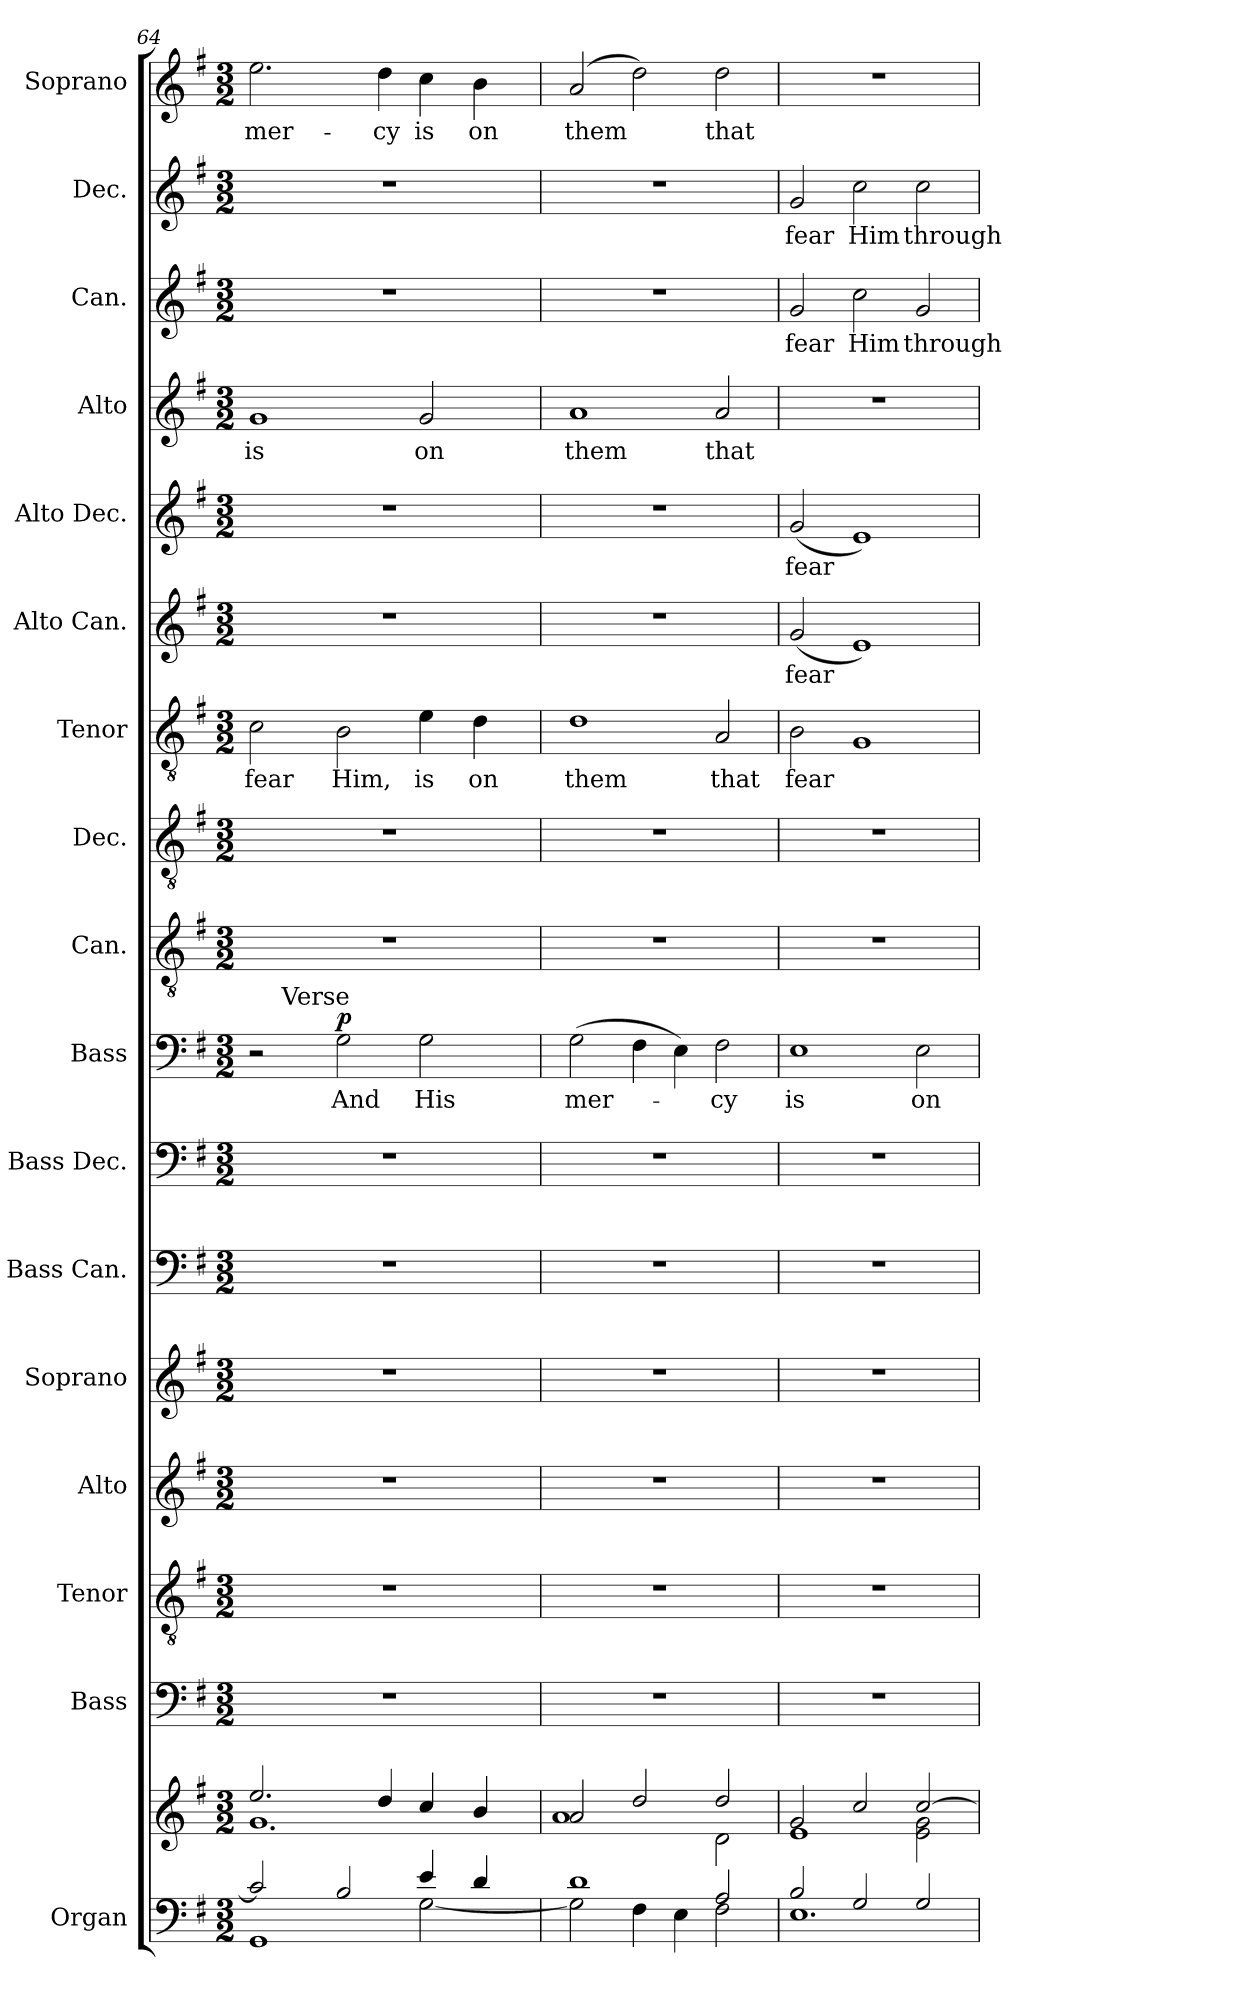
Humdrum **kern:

**kern	**kern	**kern	**kern	**kern	**kern	**kern	**kern	**kern	**text	**dynam	**kern	**kern	**kern	**text	**kern	**text	**kern	**text	**kern	**text	**kern	**text	**kern	**text	**kern	**text
*part17	*part17	*part16	*part15	*part14	*part13	*part12	*part11	*part10	*part10	*part10	*part9	*part8	*part7	*part7	*part6	*part6	*part5	*part5	*part4	*part4	*part3	*part3	*part2	*part2	*part1	*part1
*staff18	*staff17	*staff16	*staff15	*staff14	*staff13	*staff12	*staff11	*staff10	*staff10	*staff10	*staff9	*staff8	*staff7	*staff7	*staff6	*staff6	*staff5	*staff5	*staff4	*staff4	*staff3	*staff3	*staff2	*staff2	*staff1	*staff1
*I"Organ	*	*I"Bass	*I"Tenor	*I"Alto	*I"Soprano	*I"Bass Can.	*I"Bass Dec.	*I"Bass	*	*	*I"Can.	*I"Dec.	*I"Tenor	*	*I"Alto Can.	*	*I"Alto Dec.	*	*I"Alto	*	*I"Can.	*	*I"Dec.	*	*I"Soprano	*
*I'Org.	*	*I'B.	*I'T.	*I'A.	*I'S.	*I'B.   Can.	*I'Dec.	*I'B.	*	*	*	*I'Dec.	*I'T.	*	*I'A.   Can.	*	*I'Dec.	*	*I'A.	*	*	*	*I'Dec.	*	*I'S.	*
*clefF4	*clefG2	*clefF4	*clefGv2	*clefG2	*clefG2	*clefF4	*clefF4	*clefF4	*	*	*clefGv2	*clefGv2	*clefGv2	*	*clefG2	*	*clefG2	*	*clefG2	*	*clefG2	*	*clefG2	*	*clefG2	*
*	*	*	*ITrd7c12	*	*	*	*	*	*	*	*ITrd7c12	*ITrd7c12	*ITrd7c12	*	*	*	*	*	*	*	*	*	*	*	*	*
*k[f#]	*k[f#]	*k[f#]	*k[f#]	*k[f#]	*k[f#]	*k[f#]	*k[f#]	*k[f#]	*	*	*k[f#]	*k[f#]	*k[f#]	*	*k[f#]	*	*k[f#]	*	*k[f#]	*	*k[f#]	*	*k[f#]	*	*k[f#]	*
*G:	*G:	*G:	*G:	*G:	*G:	*G:	*G:	*G:	*	*	*G:	*G:	*G:	*	*G:	*	*G:	*	*G:	*	*G:	*	*G:	*	*G:	*
*M3/2	*M3/2	*M3/2	*M3/2	*M3/2	*M3/2	*M3/2	*M3/2	*M3/2	*	*	*M3/2	*M3/2	*M3/2	*	*M3/2	*	*M3/2	*	*M3/2	*	*M3/2	*	*M3/2	*	*M3/2	*
=64	=64	=64	=64	=64	=64	=64	=64	=64	=64	=64	=64	=64	=64	=64	=64	=64	=64	=64	=64	=64	=64	=64	=64	=64	=64	=64
*^	*^	*	*	*	*	*	*	*	*	*	*	*	*	*	*	*	*	*	*	*	*	*	*	*	*	*
!	!	!	!	!LO:N:vis=1	!LO:N:vis=1	!LO:N:vis=1	!LO:N:vis=1	!LO:N:vis=1	!LO:N:vis=1	!	!	!	!LO:N:vis=1	!LO:N:vis=1	!	!	!	!	!	!	!	!	!	!	!	!	!	!
!	!	!	!	!	!	!	!	!	!	!	!	!	!	!	!	!LO:LY:b:color=#000000	!LO:N:vis=1	!	!LO:N:vis=1	!	!	!	!	!	!	!	!	!
!	!	!	!	!	!	!	!	!	!	!	!	!	!	!	!	!	!	!	!	!	!	!LO:LY:b:color=#000000	!LO:N:vis=1	!	!LO:N:vis=1	!	!	!
!	!	!	!	!	!	!	!	!	!	!	!	!	!	!	!	!	!	!	!	!	!	!	!	!	!	!	!	!LO:LY:b:color=#000000
*	*	*	*	*	*	*	*	*	*	*^	*	*	*	*	*	*	*	*	*	*	*	*	*	*	*	*	*	*
2ci/]	1GGi	2.eei/	1.gi	1.r	1.r	1.r	1.r	1.r	1.r	2r	16ryy	.	.	1.r	1.r	2Ci\	fear	1.r	.	1.r	.	1gi	is	1.r	.	1.r	.	2.eei\	mer-
.	.	.	.	.	.	.	.	.	.	.	32ryy	.	.	.	.	.	.	.	.	.	.	.	.	.	.	.	.	.	.
.	.	.	.	.	.	.	.	.	.	.	512.ryy	.	.	.	.	.	.	.	.	.	.	.	.	.	.	.	.	.	.
!	!	!	!	!	!	!	!	!	!	!	!LO:TX:a:t=Verse	!	!	!	!	!	!	!	!	!	!	!	!	!	!	!	!	!	!
.	.	.	.	.	.	.	.	.	.	.	1ryy	.	.	.	.	.	.	.	.	.	.	.	.	.	.	.	.	.	.
!	!	!	!	!	!	!	!	!	!	!	!	!LO:LY:b:color=#000000	!	!	!	!	!	!	!	!	!	!	!	!	!	!	!	!	!
!	!	!	!	!	!	!	!	!	!	!	!	!	!	!	!	!	!LO:LY:b:color=#000000	!	!	!	!	!	!	!	!	!	!	!	!
2Bi/	.	.	.	.	.	.	.	.	.	2Gi\	.	And	p	.	.	2BBi\	Him,	.	.	.	.	.	.	.	.	.	.	.	.
!	!	!	!	!	!	!	!	!	!	!	!	!	!	!	!	!	!	!	!	!	!	!	!	!	!	!	!	!	!LO:LY:b:color=#000000
.	.	4ddi/	.	.	.	.	.	.	.	.	.	.	.	.	.	.	.	.	.	.	.	.	.	.	.	.	.	4ddi\	-cy
!	!	!	!	!	!	!	!	!	!	!	!	!LO:LY:b:color=#000000	!	!	!	!	!	!	!	!	!	!	!	!	!	!	!	!	!
!	!	!	!	!	!	!	!	!	!	!	!	!	!	!	!	!	!LO:LY:b:color=#000000	!	!	!	!	!	!	!	!	!	!	!	!
!	!	!	!	!	!	!	!	!	!	!	!	!	!	!	!	!	!	!	!	!	!	!	!LO:LY:b:color=#000000	!	!	!	!	!	!
!	!	!	!	!	!	!	!	!	!	!	!	!	!	!	!	!	!	!	!	!	!	!	!	!	!	!	!	!	!LO:LY:b:color=#000000
4ei/	[2Gi\	4cci/	.	.	.	.	.	.	.	2Gi\	.	His	.	.	.	4Ei\	is	.	.	.	.	2gi/	on	.	.	.	.	4cci\	is
.	.	.	.	.	.	.	.	.	.	.	4ryy	.	.	.	.	.	.	.	.	.	.	.	.	.	.	.	.	.	.
!	!	!	!	!	!	!	!	!	!	!	!	!	!	!	!	!	!LO:LY:b:color=#000000	!	!	!	!	!	!	!	!	!	!	!	!
!	!	!	!	!	!	!	!	!	!	!	!	!	!	!	!	!	!	!	!	!	!	!	!	!	!	!	!	!	!LO:LY:b:color=#000000
4di/	.	4bi/	.	.	.	.	.	.	.	.	.	.	.	.	.	4Di\	on	.	.	.	.	.	.	.	.	.	.	4bi\	on
.	.	.	.	.	.	.	.	.	.	.	8ryy	.	.	.	.	.	.	.	.	.	.	.	.	.	.	.	.	.	.
.	.	.	.	.	.	.	.	.	.	.	64ryy	.	.	.	.	.	.	.	.	.	.	.	.	.	.	.	.	.	.
.	.	.	.	.	.	.	.	.	.	.	128ryy	.	.	.	.	.	.	.	.	.	.	.	.	.	.	.	.	.	.
.	.	.	.	.	.	.	.	.	.	.	256ryy	.	.	.	.	.	.	.	.	.	.	.	.	.	.	.	.	.	.
.	.	.	.	.	.	.	.	.	.	.	1024ryy	.	.	.	.	.	.	.	.	.	.	.	.	.	.	.	.	.	.
=65	=65	=65	=65	=65	=65	=65	=65	=65	=65	=65	=65	=65	=65	=65	=65	=65	=65	=65	=65	=65	=65	=65	=65	=65	=65	=65	=65	=65	=65
!	!	!	!	!LO:N:vis=1	!LO:N:vis=1	!LO:N:vis=1	!LO:N:vis=1	!LO:N:vis=1	!LO:N:vis=1	!	!	!	!	!	!	!	!	!	!	!	!	!	!	!	!	!	!	!	!
*	*	*	*	*	*	*	*	*	*	*v	*v	*	*	*	*	*	*	*	*	*	*	*	*	*	*	*	*	*	*
*	*	*	*	*	*	*	*	*	*	*^	*	*	*	*	*	*	*	*	*	*	*	*	*	*	*	*	*	*
!	!	!	!	!	!	!	!	!	!	!	!	!LO:LY:b:color=#000000	!	!LO:N:vis=1	!LO:N:vis=1	!	!	!	!	!	!	!	!	!	!	!	!	!	!
*	*	*	*	*	*	*	*	*	*	*v	*v	*	*	*	*	*	*	*	*	*	*	*	*	*	*	*	*	*	*
*	*	*	*	*	*	*	*	*	*	*^	*	*	*	*	*	*	*	*	*	*	*	*	*	*	*	*	*	*
!	!	!	!	!	!	!	!	!	!	!	!	!	!	!	!	!	!LO:LY:b:color=#000000	!LO:N:vis=1	!	!LO:N:vis=1	!	!	!	!	!	!	!	!	!
*	*	*	*	*	*	*	*	*	*	*v	*v	*	*	*	*	*	*	*	*	*	*	*	*	*	*	*	*	*	*
*	*	*	*	*	*	*	*	*	*	*^	*	*	*	*	*	*	*	*	*	*	*	*	*	*	*	*	*	*
!	!	!	!	!	!	!	!	!	!	!	!	!	!	!	!	!	!	!	!	!	!	!	!LO:LY:b:color=#000000	!LO:N:vis=1	!	!LO:N:vis=1	!	!	!
*	*	*	*	*	*	*	*	*	*	*v	*v	*	*	*	*	*	*	*	*	*	*	*	*	*	*	*	*	*	*
*	*	*	*	*	*	*	*	*	*	*^	*	*	*	*	*	*	*	*	*	*	*	*	*	*	*	*	*	*
!	!	!	!	!	!	!	!	!	!	!	!	!	!	!	!	!	!	!	!	!	!	!	!	!	!	!	!	!	!LO:LY:b:color=#000000
*	*	*	*	*	*	*	*	*	*	*v	*v	*	*	*	*	*	*	*	*	*	*	*	*	*	*	*	*	*	*
1di	2Gi\]	2ai/	1ai	1.r	1.r	1.r	1.r	1.r	1.r	(2Gi\	mer-	.	1.r	1.r	1Di	them	1.r	.	1.r	.	1ai	them	1.r	.	1.r	.	(2ai/	them
.	4F#i\	2ddi/	.	.	.	.	.	.	.	4F#i\	.	.	.	.	.	.	.	.	.	.	.	.	.	.	.	.	2ddi\)	.
.	4Ei\	.	.	.	.	.	.	.	.	4Ei\)	.	.	.	.	.	.	.	.	.	.	.	.	.	.	.	.	.	.
!	!	!	!	!	!	!	!	!	!	!	!LO:LY:b:color=#000000	!	!	!	!	!	!	!	!	!	!	!	!	!	!	!	!	!
!	!	!	!	!	!	!	!	!	!	!	!	!	!	!	!	!LO:LY:b:color=#000000	!	!	!	!	!	!	!	!	!	!	!	!
!	!	!	!	!	!	!	!	!	!	!	!	!	!	!	!	!	!	!	!	!	!	!LO:LY:b:color=#000000	!	!	!	!	!	!
!	!	!	!	!	!	!	!	!	!	!	!	!	!	!	!	!	!	!	!	!	!	!	!	!	!	!	!	!LO:LY:b:color=#000000
2Ai/	2F#i\	2ddi/	2di\	.	.	.	.	.	.	2F#i\	-cy	.	.	.	2AAi/	that	.	.	.	.	2ai/	that	.	.	.	.	2ddi\	that
!!LO:LB:g=z
=66	=66	=66	=66	=66	=66	=66	=66	=66	=66	=66	=66	=66	=66	=66	=66	=66	=66	=66	=66	=66	=66	=66	=66	=66	=66	=66	=66	=66
!	!	!	!	!LO:N:vis=1	!LO:N:vis=1	!LO:N:vis=1	!LO:N:vis=1	!LO:N:vis=1	!LO:N:vis=1	!	!	!	!	!	!	!	!	!	!	!	!	!	!	!	!	!	!	!
!	!	!	!	!	!	!	!	!	!	!	!LO:LY:b:color=#000000	!	!LO:N:vis=1	!LO:N:vis=1	!	!	!	!	!	!	!	!	!	!	!	!	!	!
!	!	!	!	!	!	!	!	!	!	!	!	!	!	!	!	!LO:LY:b:color=#000000	!	!	!	!	!	!	!	!	!	!	!	!
!	!	!	!	!	!	!	!	!	!	!	!	!	!	!	!	!	!	!LO:LY:b:color=#000000	!	!	!	!	!	!	!	!	!	!
!	!	!	!	!	!	!	!	!	!	!	!	!	!	!	!	!	!	!	!	!LO:LY:b:color=#000000	!LO:N:vis=1	!	!	!	!	!	!	!
!	!	!	!	!	!	!	!	!	!	!	!	!	!	!	!	!	!	!	!	!	!	!	!	!LO:LY:b:color=#000000	!	!	!	!
!	!	!	!	!	!	!	!	!	!	!	!	!	!	!	!	!	!	!	!	!	!	!	!	!	!	!LO:LY:b:color=#000000	!LO:N:vis=1	!
2Bi/	1.Ei	2gi/	1ei	1.r	1.r	1.r	1.r	1.r	1.r	1Ei	is	.	1.r	1.r	2BBi\	fear	(2gi/	fear	(2gi/	fear	1.r	.	2gi/	fear	2gi/	fear	1.r	.
!	!	!	!	!	!	!	!	!	!	!	!	!	!	!	!	!	!	!	!	!	!	!	!	!LO:LY:b:color=#000000	!	!	!	!
!	!	!	!	!	!	!	!	!	!	!	!	!	!	!	!	!	!	!	!	!	!	!	!	!	!	!LO:LY:b:color=#000000	!	!
2Gi/	.	2cci/	.	.	.	.	.	.	.	.	.	.	.	.	1GGi	.	1ei)	.	1ei)	.	.	.	2cci\	Him	2cci\	Him	.	.
!	!	!	!	!	!	!	!	!	!	!	!LO:LY:b:color=#000000	!	!	!	!	!	!	!	!	!	!	!	!	!	!	!	!	!
!	!	!	!	!	!	!	!	!	!	!	!	!	!	!	!	!	!	!	!	!	!	!	!	!LO:LY:b:color=#000000	!	!	!	!
!	!	!	!	!	!	!	!	!	!	!	!	!	!	!	!	!	!	!	!	!	!	!	!	!	!	!LO:LY:b:color=#000000	!	!
2Gi/	.	[2cci/	2ei\ 2gi	.	.	.	.	.	.	2Ei\	on	.	.	.	.	.	.	.	.	.	.	.	2gi/	through-	2cci\	through-	.	.
*v	*v	*	*	*	*	*	*	*	*	*	*	*	*	*	*	*	*	*	*	*	*	*	*	*	*	*	*	*
*	*v	*v	*	*	*	*	*	*	*	*	*	*	*	*	*	*	*	*	*	*	*	*	*	*	*	*	*
=	=	=	=	=	=	=	=	=	=	=	=	=	=	=	=	=	=	=	=	=	=	=	=	=	=	=
*-	*-	*-	*-	*-	*-	*-	*-	*-	*-	*-	*-	*-	*-	*-	*-	*-	*-	*-	*-	*-	*-	*-	*-	*-	*-	*-
